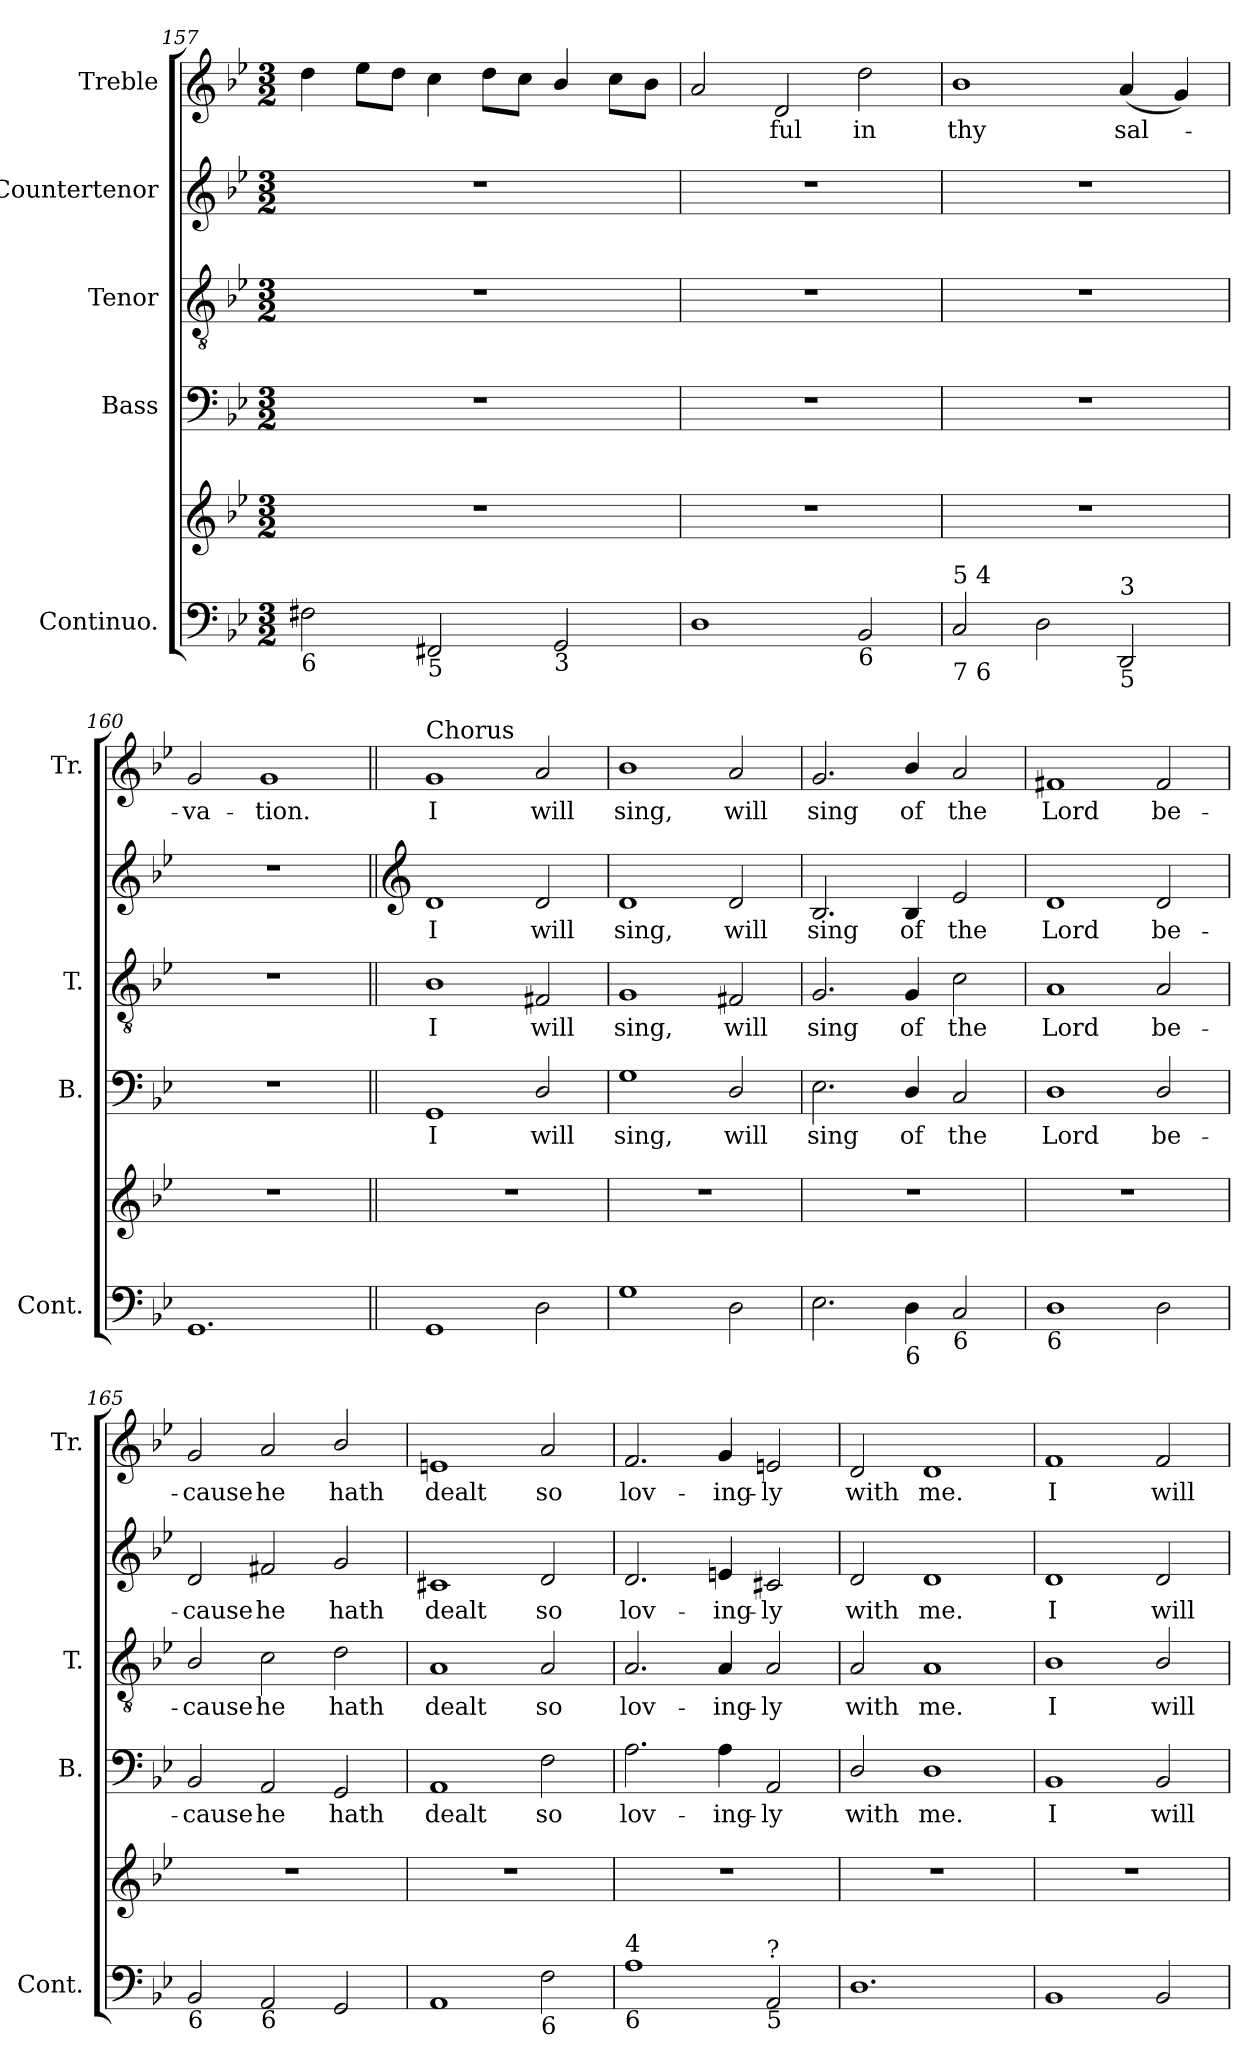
**kern	**kern	**kern	**text	**kern	**text	**kern	**text	**kern	**text
*part5	*part5	*part4	*part4	*part3	*part3	*part2	*part2	*part1	*part1
*staff6	*staff5	*staff4	*staff4	*staff3	*staff3	*staff2	*staff2	*staff1	*staff1
*I"Continuo.	*	*I"Bass	*	*I"Tenor	*	*I"Countertenor	*	*I"Treble	*
*I'Cont.	*	*I'B.	*	*I'T.	*	*	*	*I'Tr.	*
!!LO:LB:g=z
*clefF4	*clefG2	*clefF4	*	*clefGv2	*	*clefG2	*	*clefG2	*
*	*	*	*	*ITrd7c12	*	*	*	*	*
*k[b-e-]	*k[b-e-]	*k[b-e-]	*	*k[b-e-]	*	*k[b-e-]	*	*k[b-e-]	*
*g:	*g:	*g:	*	*g:	*	*g:	*	*g:	*
*M3/2	*M3/2	*M3/2	*	*M3/2	*	*M3/2	*	*M3/2	*
=157	=157	=157	=157	=157	=157	=157	=157	=157	=157
!LO:TX:b:t=6	!	!	!	!	!	!	!	!	!
!	!LO:N:vis=1	!LO:N:vis=1	!	!LO:N:vis=1	!	!LO:N:vis=1	!	!	!
2F#Xi\	1.r	1.r	.	1.r	.	1.r	.	4ddi\	.
.	.	.	.	.	.	.	.	8ee-i\L	.
.	.	.	.	.	.	.	.	8ddi\J	.
!LO:TX:b:t=5	!	!	!	!	!	!	!	!	!
2FF#Xi/	.	.	.	.	.	.	.	4cci\	.
.	.	.	.	.	.	.	.	8ddi\L	.
.	.	.	.	.	.	.	.	8cci\J	.
!LO:TX:b:t=3	!	!	!	!	!	!	!	!	!
2GGi/	.	.	.	.	.	.	.	4b-i/	.
.	.	.	.	.	.	.	.	8cci\L	.
.	.	.	.	.	.	.	.	8b-i\J	.
=158	=158	=158	=158	=158	=158	=158	=158	=158	=158
!	!LO:N:vis=1	!LO:N:vis=1	!	!LO:N:vis=1	!	!LO:N:vis=1	!	!	!
1Di	1.r	1.r	.	1.r	.	1.r	.	2ai/	.
!	!	!	!	!	!	!	!	!	!LO:LY:b:color=#000000
.	.	.	.	.	.	.	.	2di/	-ful
!LO:TX:b:t=6	!	!	!	!	!	!	!	!	!
!	!	!	!	!	!	!	!	!	!LO:LY:b:color=#000000
2BB-i/	.	.	.	.	.	.	.	2ddi\	in
=159	=159	=159	=159	=159	=159	=159	=159	=159	=159
!	!LO:N:vis=1	!LO:N:vis=1	!	!LO:N:vis=1	!	!LO:N:vis=1	!	!	!
!LO:TX:b:t=7                    6	!	!	!	!	!	!	!	!	!
!LO:TX:t=5                    4	!	!	!	!	!	!	!	!	!
!	!	!	!	!	!	!	!	!	!LO:LY:b:color=#000000
2Ci/	1.r	1.r	.	1.r	.	1.r	.	1b-i	thy
2Di\	.	.	.	.	.	.	.	.	.
!LO:TX:b:t=5	!	!	!	!	!	!	!	!	!
!LO:TX:t=3	!	!	!	!	!	!	!	!	!
!	!	!	!	!	!	!	!	!	!LO:LY:b:color=#000000
2DDi/	.	.	.	.	.	.	.	(4ai/	sal-
.	.	.	.	.	.	.	.	4gi/)	.
=160	=160	=160	=160	=160	=160	=160	=160	=160	=160
!	!LO:N:vis=1	!LO:N:vis=1	!	!LO:N:vis=1	!	!LO:N:vis=1	!	!	!
!	!	!	!	!	!	!	!	!	!LO:LY:b:color=#000000
1.GGi	1.r	1.r	.	1.r	.	1.r	.	2gi/	-va-
!	!	!	!	!	!	!	!	!	!LO:LY:b:color=#000000
.	.	.	.	.	.	.	.	1gi	-tion.
!!LO:PB:g=z
=161||	=161||	=161||	=161||	=161||	=161||	=161||	=161||	=161||	=161||
*	*	*	*	*	*	*clefG2	*	*	*
!	!LO:N:vis=1	!	!	!	!	!	!	!	!
!	!	!	!LO:LY:b:color=#000000	!	!	!	!	!	!
!	!	!	!	!	!LO:LY:b:color=#000000	!	!	!	!
!	!	!	!	!	!	!	!LO:LY:b:color=#000000	!	!
!	!	!	!	!	!	!	!	!LO:TX:a:t=Chorus	!
!	!	!	!	!	!	!	!	!	!LO:LY:b:color=#000000
1GGi	1.r	1GGi	I	1BB-i	I	1di	I	1gi	I
!	!	!	!LO:LY:b:color=#000000	!	!	!	!	!	!
!	!	!	!	!	!LO:LY:b:color=#000000	!	!	!	!
!	!	!	!	!	!	!	!LO:LY:b:color=#000000	!	!
!	!	!	!	!	!	!	!	!	!LO:LY:b:color=#000000
2Di\	.	2Di/	will	2FF#Xi/	will	2di/	will	2ai/	will
=162	=162	=162	=162	=162	=162	=162	=162	=162	=162
!	!LO:N:vis=1	!	!	!	!	!	!	!	!
!	!	!	!LO:LY:b:color=#000000	!	!	!	!	!	!
!	!	!	!	!	!LO:LY:b:color=#000000	!	!	!	!
!	!	!	!	!	!	!	!LO:LY:b:color=#000000	!	!
!	!	!	!	!	!	!	!	!	!LO:LY:b:color=#000000
1Gi	1.r	1Gi	sing,	1GGi	sing,	1di	sing,	1b-i	sing,
!	!	!	!LO:LY:b:color=#000000	!	!	!	!	!	!
!	!	!	!	!	!LO:LY:b:color=#000000	!	!	!	!
!	!	!	!	!	!	!	!LO:LY:b:color=#000000	!	!
!	!	!	!	!	!	!	!	!	!LO:LY:b:color=#000000
2Di\	.	2Di/	will	2FF#Xi/	will	2di/	will	2ai/	will
=163	=163	=163	=163	=163	=163	=163	=163	=163	=163
!	!LO:N:vis=1	!	!	!	!	!	!	!	!
!	!	!	!LO:LY:b:color=#000000	!	!	!	!	!	!
!	!	!	!	!	!LO:LY:b:color=#000000	!	!	!	!
!	!	!	!	!	!	!	!LO:LY:b:color=#000000	!	!
!	!	!	!	!	!	!	!	!	!LO:LY:b:color=#000000
2.E-i\	1.r	2.E-i\	sing	2.GGi/	sing	2.B-i/	sing	2.gi/	sing
!	!	!	!LO:LY:b:color=#000000	!	!	!	!	!	!
!	!	!	!	!	!LO:LY:b:color=#000000	!	!	!	!
!	!	!	!	!	!	!	!LO:LY:b:color=#000000	!	!
!LO:TX:b:t=6	!	!	!	!	!	!	!	!	!
!	!	!	!	!	!	!	!	!	!LO:LY:b:color=#000000
4Di\	.	4Di/	of	4GGi/	of	4B-i/	of	4b-i/	of
!	!	!	!LO:LY:b:color=#000000	!	!	!	!	!	!
!	!	!	!	!	!LO:LY:b:color=#000000	!	!	!	!
!	!	!	!	!	!	!	!LO:LY:b:color=#000000	!	!
!LO:TX:b:t=6	!	!	!	!	!	!	!	!	!
!	!	!	!	!	!	!	!	!	!LO:LY:b:color=#000000
2Ci/	.	2Ci/	the	2Ci\	the	2e-i/	the	2ai/	the
=164	=164	=164	=164	=164	=164	=164	=164	=164	=164
!	!LO:N:vis=1	!	!	!	!	!	!	!	!
!	!	!	!LO:LY:b:color=#000000	!	!	!	!	!	!
!	!	!	!	!	!LO:LY:b:color=#000000	!	!	!	!
!	!	!	!	!	!	!	!LO:LY:b:color=#000000	!	!
!LO:TX:b:t=6	!	!	!	!	!	!	!	!	!
!	!	!	!	!	!	!	!	!	!LO:LY:b:color=#000000
1Di	1.r	1Di	Lord	1AAi	Lord	1di	Lord	1f#Xi	Lord
!	!	!	!LO:LY:b:color=#000000	!	!	!	!	!	!
!	!	!	!	!	!LO:LY:b:color=#000000	!	!	!	!
!	!	!	!	!	!	!	!LO:LY:b:color=#000000	!	!
!	!	!	!	!	!	!	!	!	!LO:LY:b:color=#000000
2Di\	.	2Di/	be-	2AAi/	be-	2di/	be-	2f#i/	be-
=165	=165	=165	=165	=165	=165	=165	=165	=165	=165
!	!LO:N:vis=1	!	!	!	!	!	!	!	!
!	!	!	!LO:LY:b:color=#000000	!	!	!	!	!	!
!	!	!	!	!	!LO:LY:b:color=#000000	!	!	!	!
!	!	!	!	!	!	!	!LO:LY:b:color=#000000	!	!
!LO:TX:b:t=6	!	!	!	!	!	!	!	!	!
!	!	!	!	!	!	!	!	!	!LO:LY:b:color=#000000
2BB-i/	1.r	2BB-i/	-cause	2BB-i/	-cause	2di/	-cause	2gi/	-cause
!	!	!	!LO:LY:b:color=#000000	!	!	!	!	!	!
!	!	!	!	!	!LO:LY:b:color=#000000	!	!	!	!
!	!	!	!	!	!	!	!LO:LY:b:color=#000000	!	!
!LO:TX:b:t=6	!	!	!	!	!	!	!	!	!
!	!	!	!	!	!	!	!	!	!LO:LY:b:color=#000000
2AAi/	.	2AAi/	he	2Ci\	he	2f#Xi/	he	2ai/	he
!	!	!	!LO:LY:b:color=#000000	!	!	!	!	!	!
!	!	!	!	!	!LO:LY:b:color=#000000	!	!	!	!
!	!	!	!	!	!	!	!LO:LY:b:color=#000000	!	!
!	!	!	!	!	!	!	!	!	!LO:LY:b:color=#000000
2GGi/	.	2GGi/	hath	2Di\	hath	2gi/	hath	2b-i/	hath
!!LO:LB:g=z
=166	=166	=166	=166	=166	=166	=166	=166	=166	=166
!	!LO:N:vis=1	!	!	!	!	!	!	!	!
!	!	!	!LO:LY:b:color=#000000	!	!	!	!	!	!
!	!	!	!	!	!LO:LY:b:color=#000000	!	!	!	!
!	!	!	!	!	!	!	!LO:LY:b:color=#000000	!	!
!	!	!	!	!	!	!	!	!	!LO:LY:b:color=#000000
1AAi	1.r	1AAi	dealt	1AAi	dealt	1c#Xi	dealt	1eni	dealt
!	!	!	!LO:LY:b:color=#000000	!	!	!	!	!	!
!	!	!	!	!	!LO:LY:b:color=#000000	!	!	!	!
!	!	!	!	!	!	!	!LO:LY:b:color=#000000	!	!
!LO:TX:b:t=6	!	!	!	!	!	!	!	!	!
!	!	!	!	!	!	!	!	!	!LO:LY:b:color=#000000
2Fi\	.	2Fi\	so	2AAi/	so	2di/	so	2ai/	so
=167	=167	=167	=167	=167	=167	=167	=167	=167	=167
!	!LO:N:vis=1	!	!	!	!	!	!	!	!
!	!	!	!LO:LY:b:color=#000000	!	!	!	!	!	!
!	!	!	!	!	!LO:LY:b:color=#000000	!	!	!	!
!	!	!	!	!	!	!	!LO:LY:b:color=#000000	!	!
!LO:TX:b:t=6	!	!	!	!	!	!	!	!	!
!LO:TX:t=4	!	!	!	!	!	!	!	!	!
!	!	!	!	!	!	!	!	!	!LO:LY:b:color=#000000
1Ai	1.r	2.Ai\	lov-	2.AAi/	lov-	2.di/	lov-	2.fi/	lov-
!	!	!	!LO:LY:b:color=#000000	!	!	!	!	!	!
!	!	!	!	!	!LO:LY:b:color=#000000	!	!	!	!
!	!	!	!	!	!	!	!LO:LY:b:color=#000000	!	!
!	!	!	!	!	!	!	!	!	!LO:LY:b:color=#000000
.	.	4Ai\	-ing-	4AAi/	-ing-	4eni/	-ing-	4gi/	-ing-
!	!	!	!LO:LY:b:color=#000000	!	!	!	!	!	!
!	!	!	!	!	!LO:LY:b:color=#000000	!	!	!	!
!	!	!	!	!	!	!	!LO:LY:b:color=#000000	!	!
!LO:TX:b:t=5	!	!	!	!	!	!	!	!	!
!LO:TX:t=?	!	!	!	!	!	!	!	!	!
!	!	!	!	!	!	!	!	!	!LO:LY:b:color=#000000
2AAi/	.	2AAi/	-ly	2AAi/	-ly	2c#Xi/	-ly	2eni/	-ly
=168	=168	=168	=168	=168	=168	=168	=168	=168	=168
!	!LO:N:vis=1	!	!	!	!	!	!	!	!
!	!	!	!LO:LY:b:color=#000000	!	!	!	!	!	!
!	!	!	!	!	!LO:LY:b:color=#000000	!	!	!	!
!	!	!	!	!	!	!	!LO:LY:b:color=#000000	!	!
!	!	!	!	!	!	!	!	!	!LO:LY:b:color=#000000
1.Di	1.r	2Di/	with	2AAi/	with	2di/	with	2di/	with
!	!	!	!LO:LY:b:color=#000000	!	!	!	!	!	!
!	!	!	!	!	!LO:LY:b:color=#000000	!	!	!	!
!	!	!	!	!	!	!	!LO:LY:b:color=#000000	!	!
!	!	!	!	!	!	!	!	!	!LO:LY:b:color=#000000
.	.	1Di	me.	1AAi	me.	1di	me.	1di	me.
=169	=169	=169	=169	=169	=169	=169	=169	=169	=169
!	!LO:N:vis=1	!	!	!	!	!	!	!	!
!	!	!	!LO:LY:b:color=#000000	!	!	!	!	!	!
!	!	!	!	!	!LO:LY:b:color=#000000	!	!	!	!
!	!	!	!	!	!	!	!LO:LY:b:color=#000000	!	!
!	!	!	!	!	!	!	!	!	!LO:LY:b:color=#000000
1BB-i	1.r	1BB-i	I	1BB-i	I	1di	I	1fi	I
!	!	!	!LO:LY:b:color=#000000	!	!	!	!	!	!
!	!	!	!	!	!LO:LY:b:color=#000000	!	!	!	!
!	!	!	!	!	!	!	!LO:LY:b:color=#000000	!	!
!	!	!	!	!	!	!	!	!	!LO:LY:b:color=#000000
2BB-i/	.	2BB-i/	will	2BB-i/	will	2di/	will	2fi/	will
=	=	=	=	=	=	=	=	=	=
*-	*-	*-	*-	*-	*-	*-	*-	*-	*-
